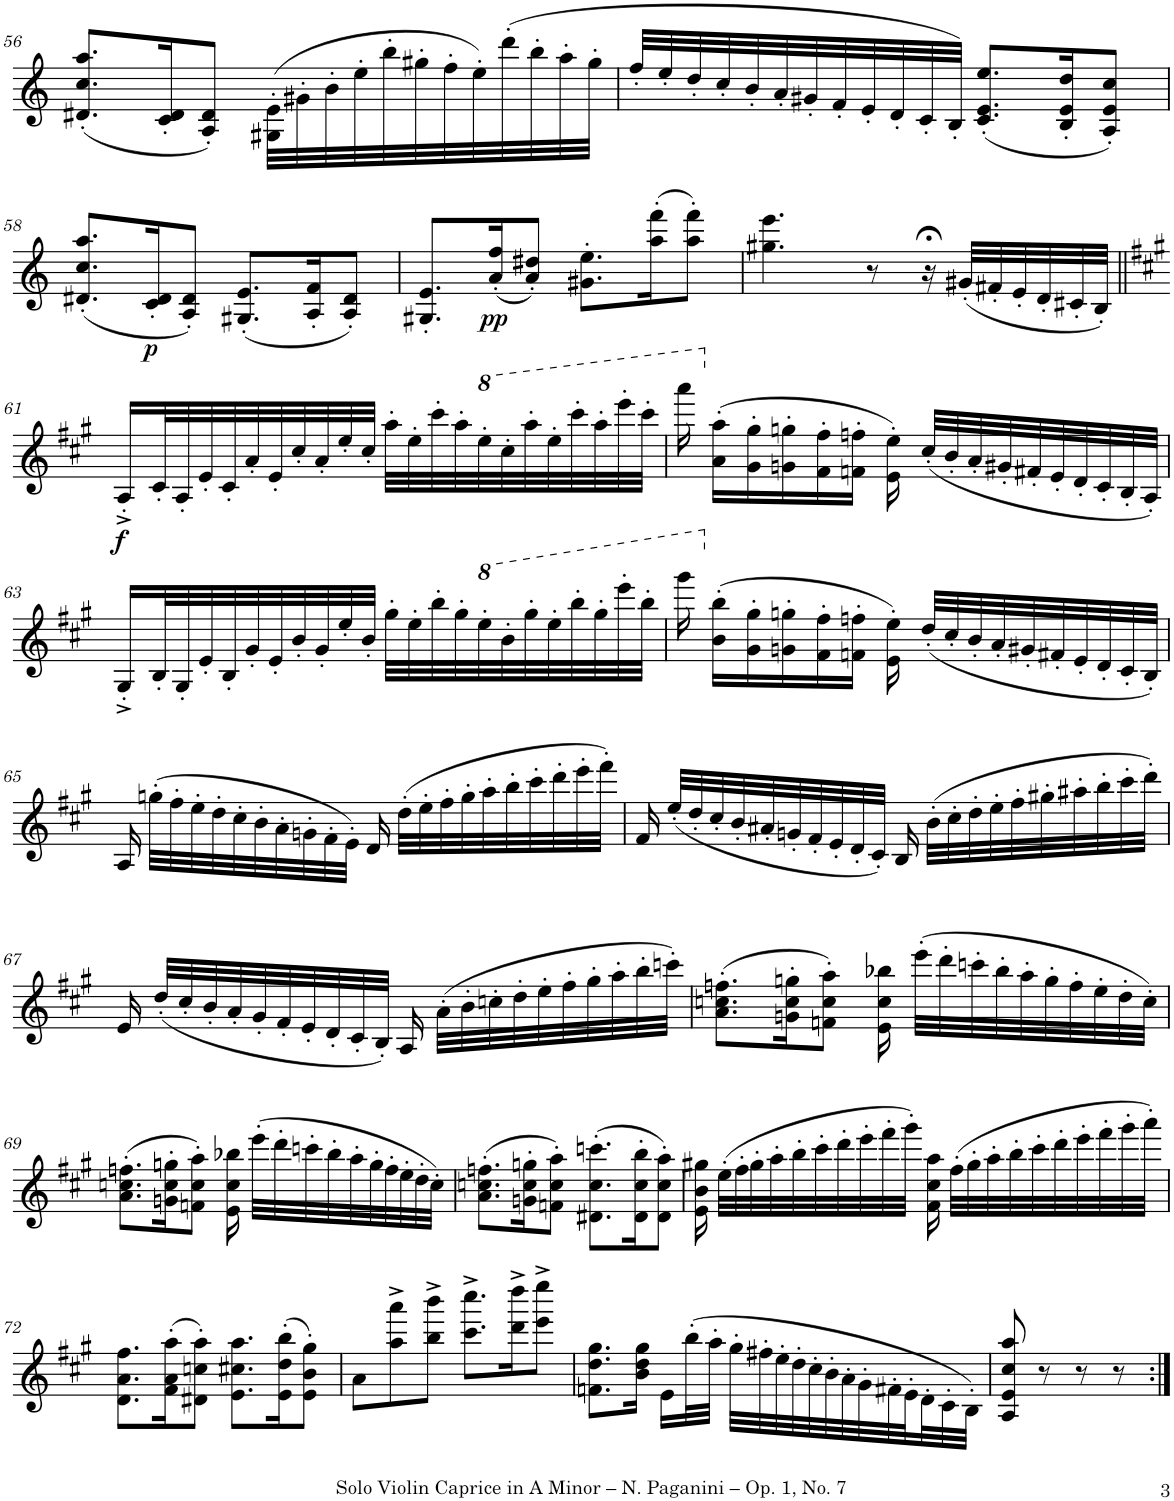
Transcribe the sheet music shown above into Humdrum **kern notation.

**kern	**dynam
*part1	*part1
*staff1	*staff1
*I"Violin	*
*I'Vln.	*
!!LO:PB:g=z
*clefG2	*
*k[]	*
*M6/8	*
=56	=56
(8.d#X/' 8.cc/' 8.aa/'L	.
16c/' 16d#/'K	.
8A/' 8d#/'J)	.
(32G#X\' 32e\'LLL	.
32g#X'\	.
32b'\	.
32ee'\	.
32bb'\	.
32gg#X'\	.
32ff'\	.
32ee'\)	.
(32ddd'\	.
32bb'\	.
32aa'\	.
32gg#'\JJJ	.
=57	=57
32ff'/LLL	.
32ee'/	.
32dd'/	.
32cc'/	.
32b'/	.
32a'/	.
32g#X'/	.
32f'/	.
32e'/	.
32d'/	.
32c'/	.
32B'/JJJ)	.
(8.c/' 8.e/' 8.ee/'L	.
16B/' 16e/' 16dd/'K	.
8A/' 8e/' 8cc/'J)	.
!!LO:LB:g=z
=58	=58
(8.d#X/' 8.cc/' 8.aa/'L	.
!	!LO:DY:b
16c/' 16d#/'K	p
8A/' 8d#/'J)	.
(8.G#X/' 8.e/'L	.
16A/' 16f/'K	.
8A/' 8d#/'J)	.
=59	=59
8.G#X/' 8.e/'L	.
!	!LO:DY:b
(16a/' 16ff/'K	pp
8a/' 8dd#X/'J)	.
8.g#X\' 8.ee\'L	.
(16aa\' 16fff\'K	.
8aa\' 8fff\'J)	.
=60	=60
4.gg#X\ 4.eee\	.
8r	.
16r;<	.
(32g#X'/LLL	.
32f#X'/	.
32e'/	.
32d'/	.
32c#X'/	.
32B'/JJJ)	.
!!LO:LB:g=z
=61||	=61||
*k[f#c#g#]	*
!	!LO:DY:b
16A'^/LL	f
32c#'/L	.
32A'/	.
32e'/	.
32c#'/	.
32a'/	.
32e'/	.
32cc#'/	.
32a'/	.
32ee'/	.
32cc#'/JJJ	.
32aa'\LLL	.
32ee'\	.
32ccc#'\	.
32aa'\	.
*8va	*
32eee'\	.
32ccc#'\	.
32aaa'\	.
32eee'\	.
32cccc#'\	.
32aaa'\	.
32eeee'\	.
32cccc#'\JJJ	.
=62	=62
16aaaa\	.
*X8va	*
(16a\' 16aa\'LL	.
16g#\' 16gg#\'	.
16gn\' 16ggn\'	.
16f#\' 16ff#\'	.
16fn\' 16ffn\'JJ	.
16e\' 16ee\')	.
(32cc#'/LLL	.
32b'/	.
32a'/	.
32g#X'/	.
32f#X'/	.
32e'/	.
32d'/	.
32c#'/	.
32B'/	.
32A'/JJJ)	.
!!LO:LB:g=z
=63	=63
16G#'^/LL	.
32B'/L	.
32G#'/	.
32e'/	.
32B'/	.
32g#'/	.
32e'/	.
32b'/	.
32g#'/	.
32ee'/	.
32b'/JJJ	.
32gg#'\LLL	.
32ee'\	.
32bb'\	.
32gg#'\	.
*8va	*
32eee'\	.
32bb'\	.
32ggg#'\	.
32eee'\	.
32bbb'\	.
32ggg#'\	.
32eeee'\	.
32bbb'\JJJ	.
=64	=64
16gggg#\	.
*X8va	*
(16b\' 16bb\'LL	.
16g#\' 16gg#\'	.
16gn\' 16ggn\'	.
16f#\' 16ff#\'	.
16fn\' 16ffn\'JJ	.
16e\' 16ee\')	.
(32dd'/LLL	.
32cc#'/	.
32b'/	.
32a'/	.
32g#X'/	.
32f#X'/	.
32e'/	.
32d'/	.
32c#'/	.
32B'/JJJ)	.
!!LO:LB:g=z
=65	=65
16A/	.
(32ggn'\LLL	.
32ff#'\	.
32ee'\	.
32dd'\	.
32cc#'\	.
32b'\	.
32a'\	.
32gn'\	.
32f#'\	.
32e'\JJJ)	.
16d/	.
(32dd'\LLL	.
32ee'\	.
32ff#'\	.
32gg'\	.
32aa'\	.
32bb'\	.
32ccc#'\	.
32ddd'\	.
32eee'\	.
32fff#'\JJJ)	.
=66	=66
16f#/	.
(32ee'/LLL	.
32dd'/	.
32cc#'/	.
32b'/	.
32a#X'/	.
32gn'/	.
32f#'/	.
32e'/	.
32d'/	.
32c#'/JJJ)	.
16B/	.
(32b'\LLL	.
32cc#'\	.
32dd'\	.
32ee'\	.
32ff#'\	.
32gg#X'\	.
32aa#X'\	.
32bb'\	.
32ccc#'\	.
32ddd'\JJJ)	.
!!LO:LB:g=z
=67	=67
16e/	.
(32dd'/LLL	.
32cc#'/	.
32b'/	.
32a'/	.
32g#'/	.
32f#'/	.
32e'/	.
32d'/	.
32c#'/	.
32B'/JJJ)	.
16A/	.
(32a'\LLL	.
32b'\	.
32ccn'\	.
32dd'\	.
32ee'\	.
32ff#'\	.
32gg#'\	.
32aa'\	.
32bb'\	.
32cccn'\JJJ)	.
=68	=68
(8.a\' 8.ccn\' 8.ffn\'L	.
16gn\' 16cc\' 16ggn\'K	.
8fn\' 8cc\' 8aa\'J)	.
16e\ 16cc\ 16bb-X\	.
(32eee'\LLL	.
32ddd'\	.
32cccn'\	.
32bb-'\	.
32aa'\	.
32gg'\	.
32ff'\	.
32ee'\	.
32dd'\	.
32cc'\JJJ)	.
!!LO:LB:g=z
=69	=69
(8.a\' 8.ccn\' 8.ffn\'L	.
16gn\' 16cc\' 16ggn\'K	.
8fn\' 8cc\' 8aa\'J)	.
16e\ 16cc\ 16bb-X\	.
(32eee'\LLL	.
32ddd'\	.
32cccn'\	.
32bb-'\	.
32aa'\	.
32gg'\	.
32ff'\	.
32ee'\	.
32dd'\	.
32cc'\JJJ)	.
=70	=70
(8.a\' 8.ccn\' 8.ffn\'L	.
16gn\' 16cc\' 16ggn\'K	.
8fn\' 8cc\' 8aa\'J)	.
(8.d#X\' 8.cc\' 8.cccn\'L	.
16d#\' 16cc\' 16bb\'K	.
8d#\' 8cc\' 8aa\'J)	.
=71	=71
16e\ 16b\ 16gg#X\	.
(32ee'\LLL	.
32ff#'\	.
32gg#'\	.
32aa'\	.
32bb'\	.
32ccc#'\	.
32ddd'\	.
32eee'\	.
32fff#'\	.
32ggg#'\JJJ)	.
16f#\ 16cc#\ 16aa\	.
(32ff#'\LLL	.
32gg#'\	.
32aa'\	.
32bb'\	.
32ccc#'\	.
32ddd'\	.
32eee'\	.
32fff#'\	.
32ggg#'\	.
32aaa'\JJJ)	.
!!LO:LB:g=z
=72	=72
8.d\ 8.a\ 8.ff#\L	.
(16f#\' 16a\' 16aa\'K	.
8d#X\' 8ccn\' 8aa\'J)	.
8.e\ 8.cc#X\ 8.aa\L	.
(16e\' 16dd\' 16bb\'K	.
8e\' 8b\' 8gg#\'J)	.
=73	=73
8a\L	.
8aa\^ 8aaa\^	.
8bb\^ 8bbb\^J	.
8.ccc#\^ 8.cccc#\^L	.
16ddd\^ 16dddd\^K	.
8eee\^ 8eeee\^J	.
=74	=74
8.fn\ 8.dd\ 8.gg#\L	.
16b\ 16dd\ 16gg#\Jk	.
16e\LL	.
(32bb'\L	.
32aa'\JJJ	.
32gg#'\LLL	.
32ff#X'\	.
32ee'\	.
32dd'\	.
32cc#'\	.
32b'\	.
32a'\	.
32g#'\	.
32f#X'\	.
32e'\	.
*Xtuplet	*
48d'\	.
48c#'\	.
48B'\JJJ)	.
=75	=75
8A/ 8e/ 8cc#/ 8aa/	.
8r	.
8r	.
8r	.
=:|!	=:|!
*-	*-
